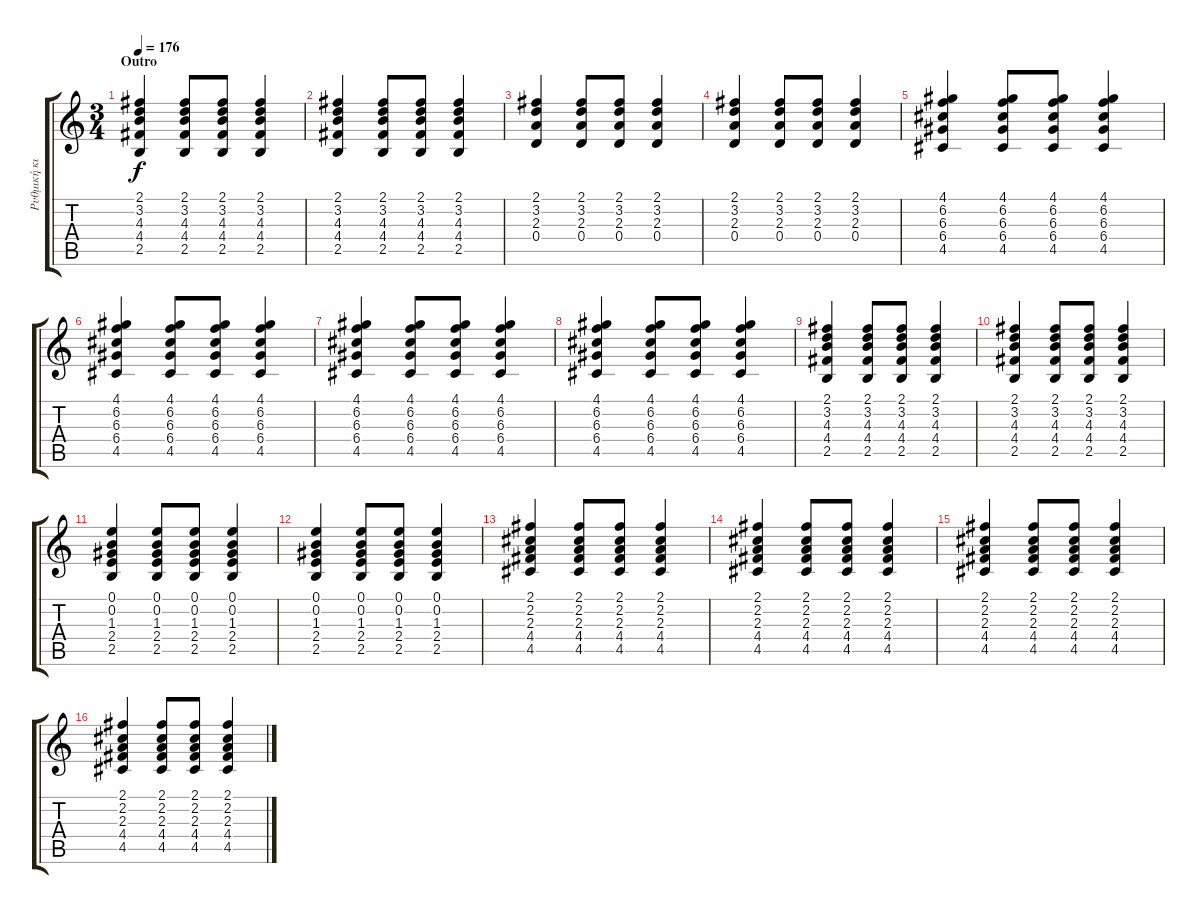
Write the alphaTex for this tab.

\track ("Ρυθμική κιθάρα" "Ρυθμική κι") {instrument acousticguitarsteel}
\staff {score tabs}
\tuning (E4 B3 G3 D3 A2 E2) {hide}
\ts (3 4)
\section ("" "Outro")
\tempo 176
\clef g2
\ks c
(2.1 3.2 4.3 4.4 2.5).4{dy f} (2.1 3.2 4.3 4.4 2.5).8 (2.1 3.2 4.3 4.4 2.5).8 (2.1 3.2 4.3 4.4 2.5).4 |
(2.1 3.2 4.3 4.4 2.5).4 (2.1 3.2 4.3 4.4 2.5).8 (2.1 3.2 4.3 4.4 2.5).8 (2.1 3.2 4.3 4.4 2.5).4 |
(2.1 3.2 2.3 0.4).4 (2.1 3.2 2.3 0.4).8 (2.1 3.2 2.3 0.4).8 (2.1 3.2 2.3 0.4).4 |
(2.1 3.2 2.3 0.4).4 (2.1 3.2 2.3 0.4).8 (2.1 3.2 2.3 0.4).8 (2.1 3.2 2.3 0.4).4 |
(4.1 6.2 6.3 6.4 4.5).4 (4.1 6.2 6.3 6.4 4.5).8 (4.1 6.2 6.3 6.4 4.5).8 (4.1 6.2 6.3 6.4 4.5).4 |
(4.1 6.2 6.3 6.4 4.5).4 (4.1 6.2 6.3 6.4 4.5).8 (4.1 6.2 6.3 6.4 4.5).8 (4.1 6.2 6.3 6.4 4.5).4 |
(4.1 6.2 6.3 6.4 4.5).4 (4.1 6.2 6.3 6.4 4.5).8 (4.1 6.2 6.3 6.4 4.5).8 (4.1 6.2 6.3 6.4 4.5).4 |
(4.1 6.2 6.3 6.4 4.5).4 (4.1 6.2 6.3 6.4 4.5).8 (4.1 6.2 6.3 6.4 4.5).8 (4.1 6.2 6.3 6.4 4.5).4 |
(2.1 3.2 4.3 4.4 2.5).4 (2.1 3.2 4.3 4.4 2.5).8 (2.1 3.2 4.3 4.4 2.5).8 (2.1 3.2 4.3 4.4 2.5).4 |
(2.1 3.2 4.3 4.4 2.5).4 (2.1 3.2 4.3 4.4 2.5).8 (2.1 3.2 4.3 4.4 2.5).8 (2.1 3.2 4.3 4.4 2.5).4 |
(0.1 0.2 1.3 2.4 2.5).4 (0.1 0.2 1.3 2.4 2.5).8 (0.1 0.2 1.3 2.4 2.5).8 (0.1 0.2 1.3 2.4 2.5).4 |
(0.1 0.2 1.3 2.4 2.5).4 (0.1 0.2 1.3 2.4 2.5).8 (0.1 0.2 1.3 2.4 2.5).8 (0.1 0.2 1.3 2.4 2.5).4 |
(2.1 2.2 2.3 4.4 4.5).4 (2.1 2.2 2.3 4.4 4.5).8 (2.1 2.2 2.3 4.4 4.5).8 (2.1 2.2 2.3 4.4 4.5).4 |
(2.1 2.2 2.3 4.4 4.5).4 (2.1 2.2 2.3 4.4 4.5).8 (2.1 2.2 2.3 4.4 4.5).8 (2.1 2.2 2.3 4.4 4.5).4 |
(2.1 2.2 2.3 4.4 4.5).4 (2.1 2.2 2.3 4.4 4.5).8 (2.1 2.2 2.3 4.4 4.5).8 (2.1 2.2 2.3 4.4 4.5).4 |
(2.1 2.2 2.3 4.4 4.5).4 (2.1 2.2 2.3 4.4 4.5).8 (2.1 2.2 2.3 4.4 4.5).8 (2.1 2.2 2.3 4.4 4.5).4
